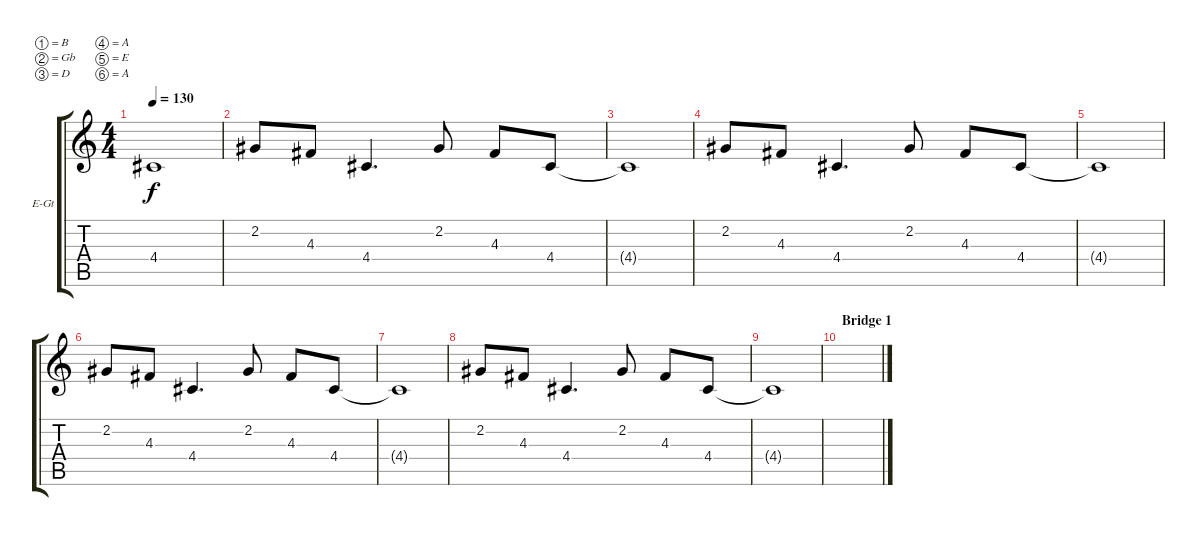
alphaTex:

\bracketExtendMode groupsimilarinstruments
\firstSystemTrackNameOrientation horizontal
\otherSystemsTrackNameOrientation horizontal
\track ("Electric Guitar" "E-Gt") {instrument overdrivenguitar}
\staff {score tabs}
\tuning (B3 Gb3 D3 A2 E2 A1)
\ts (4 4)
\tempo 130
\clef g2
\ks c
4.4{t}.1{dy f} |
2.2.8 4.3.8 4.4.4{d} 2.2.8 4.3.8 4.4.8 |
4.4{t}.1 |
2.2.8 4.3.8 4.4.4{d} 2.2.8 4.3.8 4.4.8 |
4.4{t}.1 |
2.2.8 4.3.8 4.4.4{d} 2.2.8 4.3.8 4.4.8 |
4.4{t}.1 |
2.2.8 4.3.8 4.4.4{d} 2.2.8 4.3.8 4.4.8 |
4.4{t}.1 |
\section ("" "Bridge 1")
